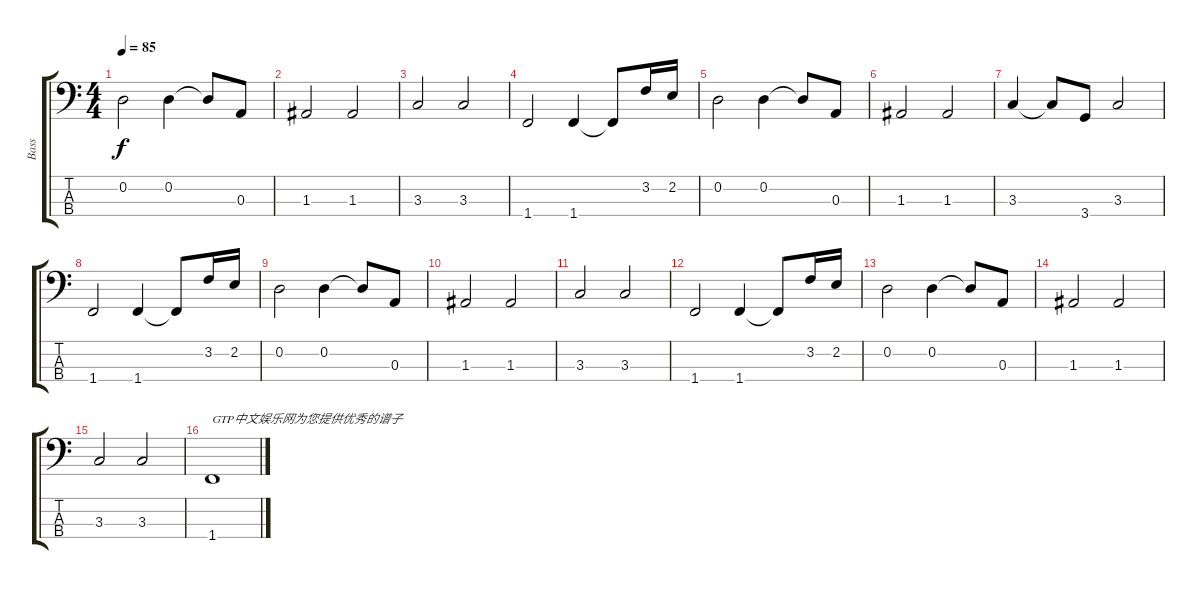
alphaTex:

\track ("Bass" "Bass") {instrument fretlessbass}
\staff {score tabs}
\tuning (G2 D2 A1 E1) {hide}
\ts (4 4)
\tempo 85
\clef f4
\ks c
0.2.2{dy f} 0.2.4 0.2{t}.8 0.3.8 |
1.3.2 1.3.2 |
3.3.2 3.3.2 |
1.4.2 1.4.4 1.4{t}.8 3.2.16 2.2.16 |
0.2.2 0.2.4 0.2{t}.8 0.3.8 |
1.3.2 1.3.2 |
3.3.4 3.3{t}.8 3.4.8 3.3.2 |
1.4.2 1.4.4 1.4{t}.8 3.2.16 2.2.16 |
0.2.2 0.2.4 0.2{t}.8 0.3.8 |
1.3.2 1.3.2 |
3.3.2 3.3.2 |
1.4.2 1.4.4 1.4{t}.8 3.2.16 2.2.16 |
0.2.2 0.2.4 0.2{t}.8 0.3.8 |
1.3.2 1.3.2 |
3.3.2 3.3.2 |
1.4.1{txt "GTP中文娱乐网为您提供优秀的谱子"}
